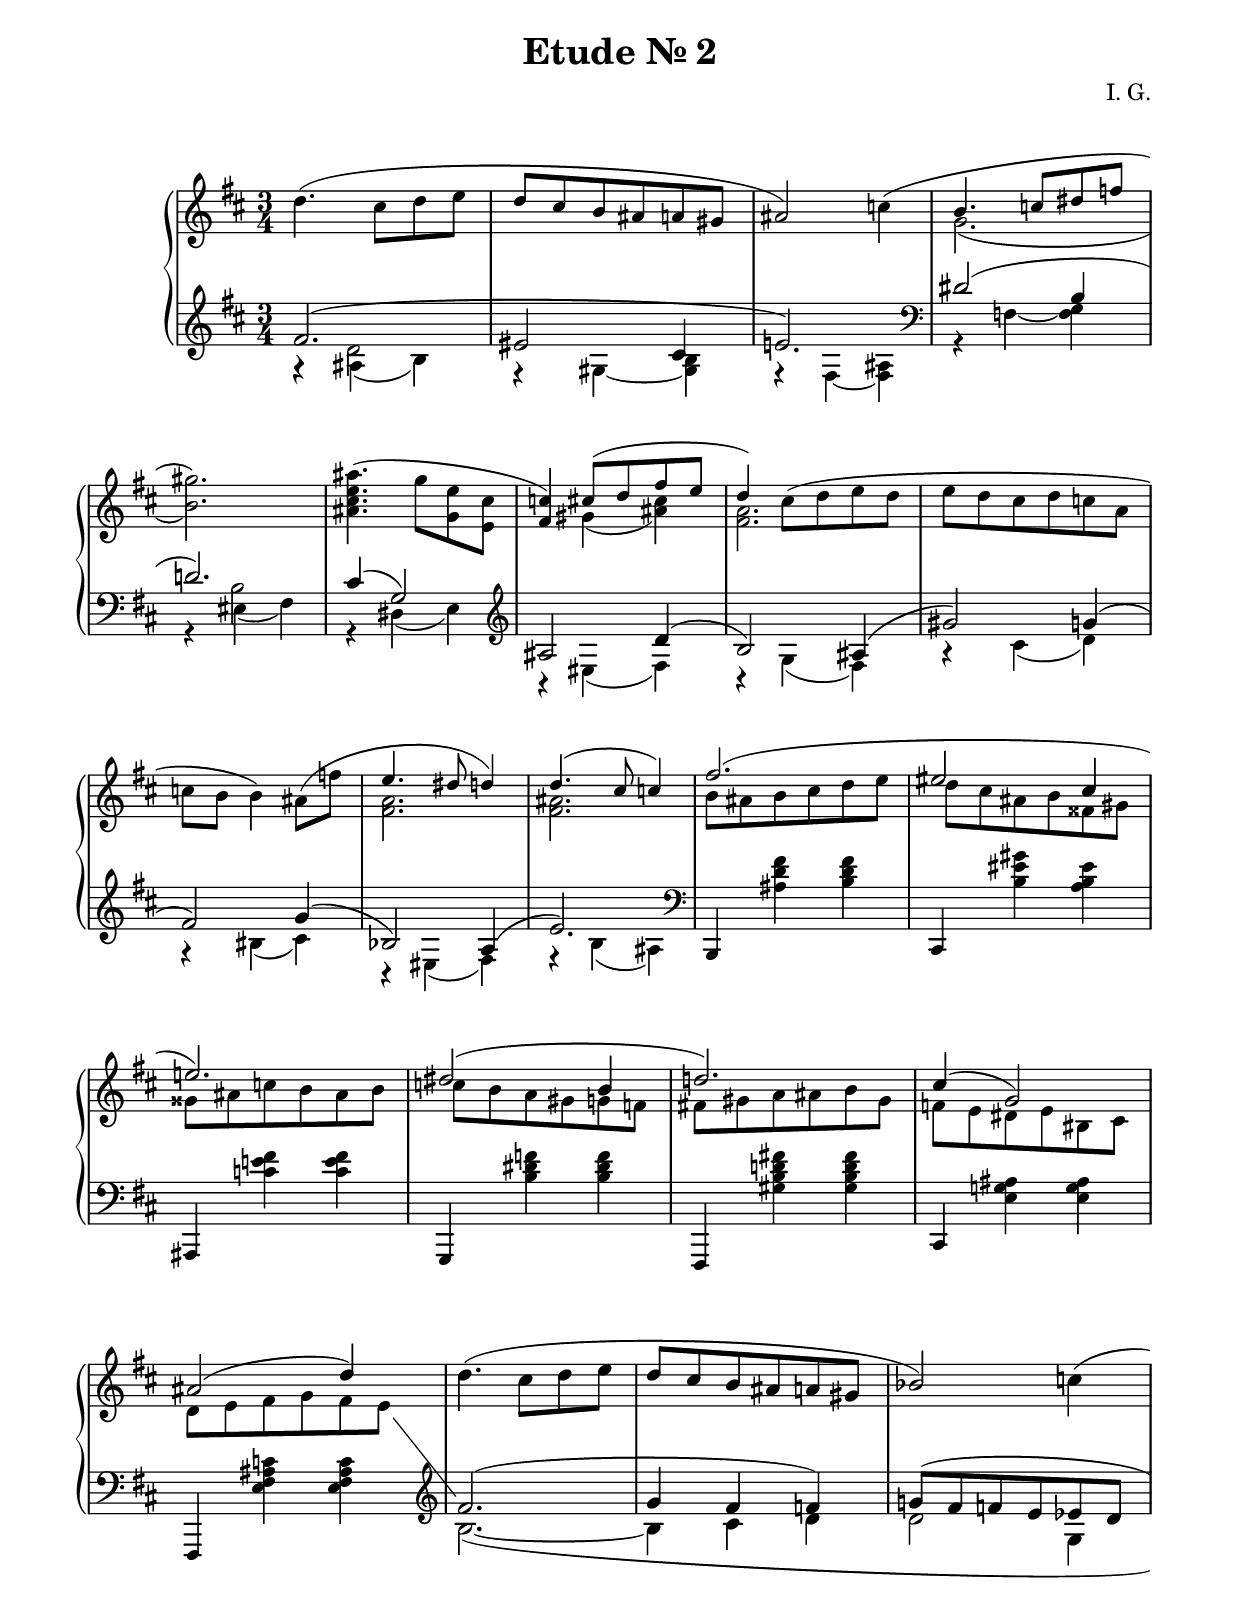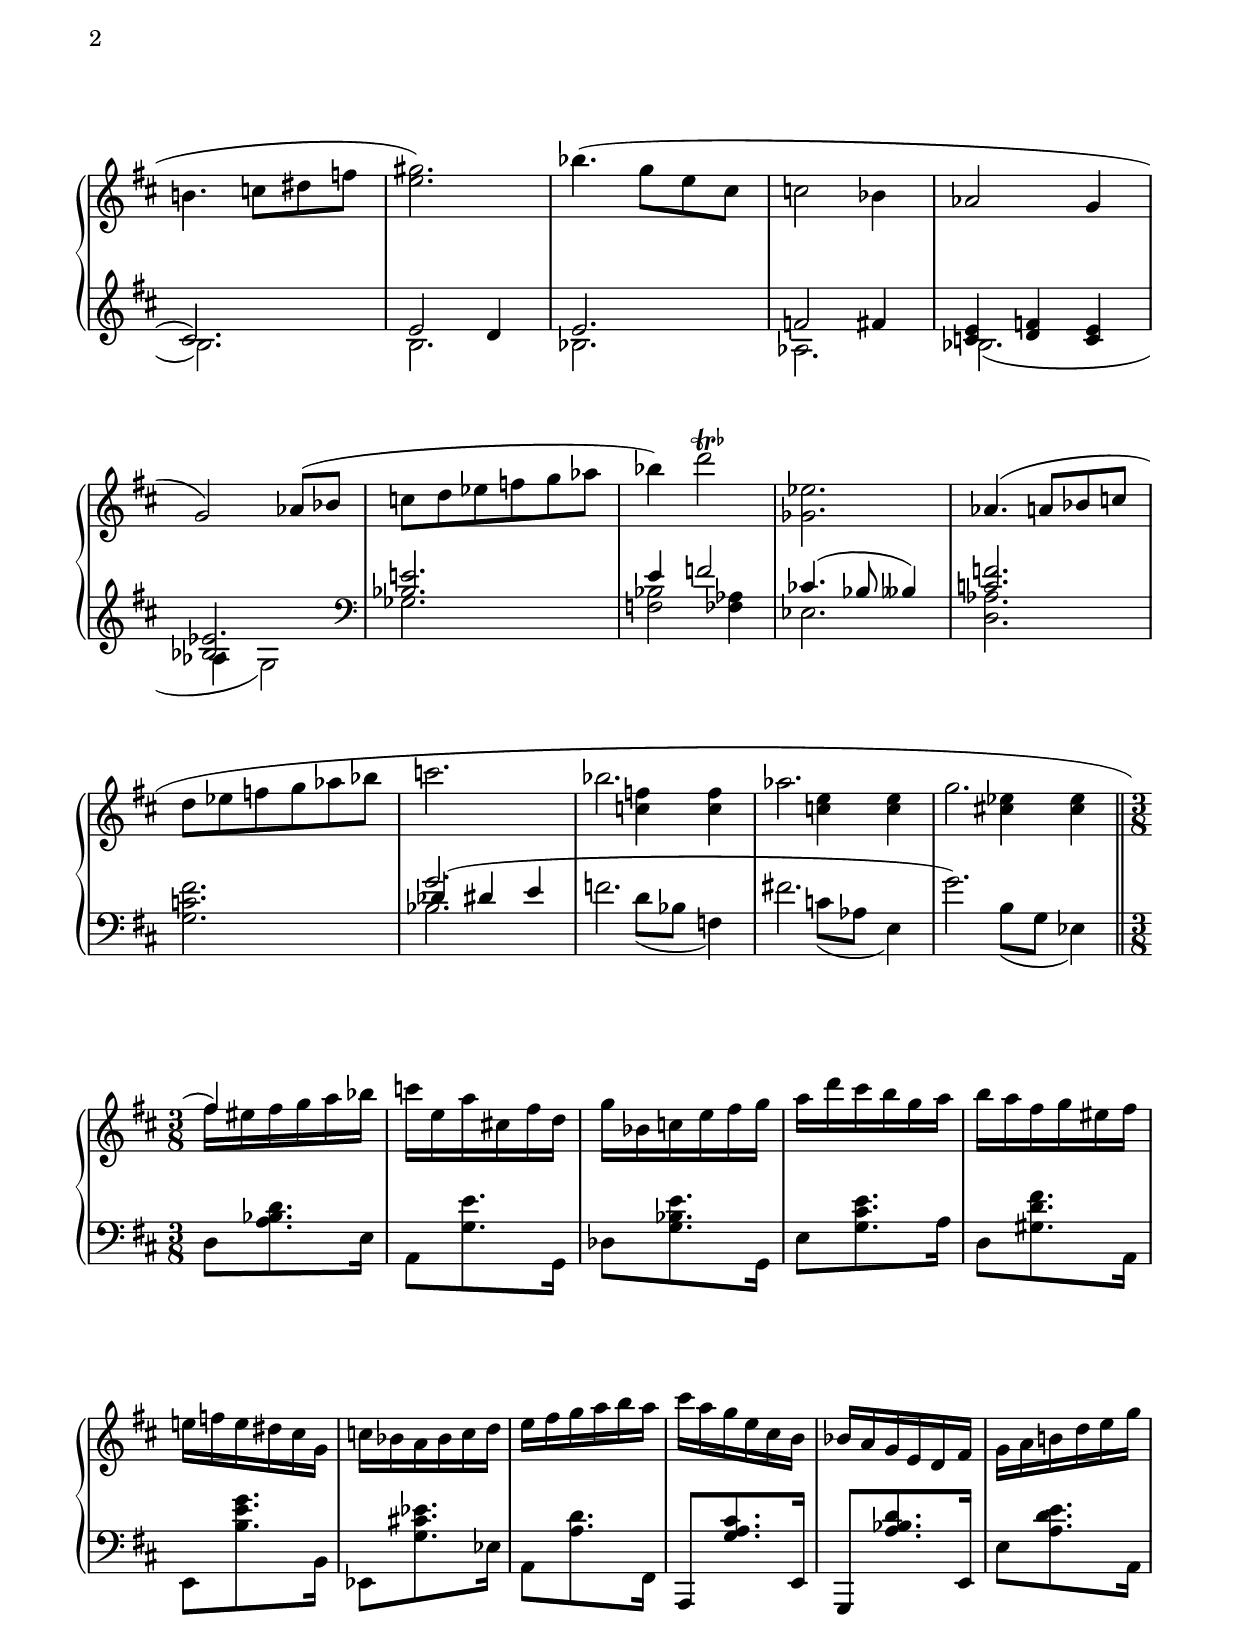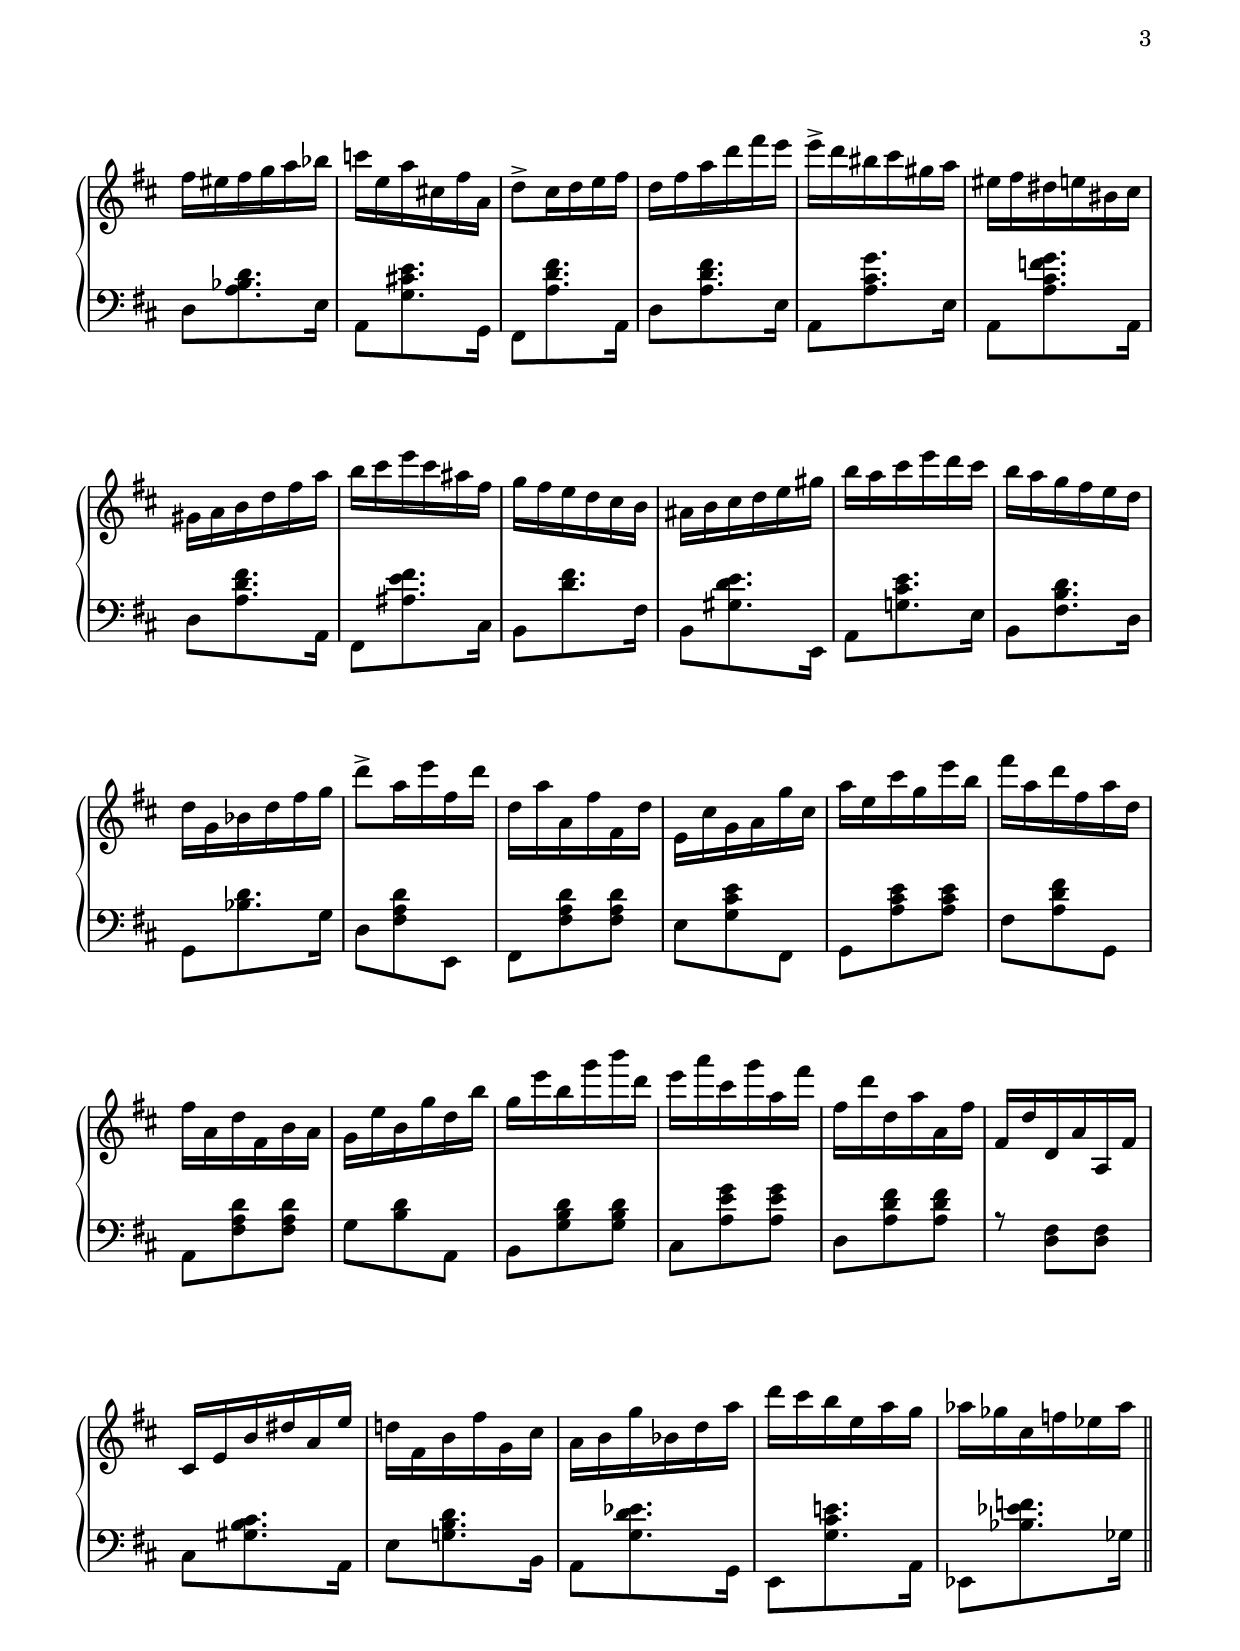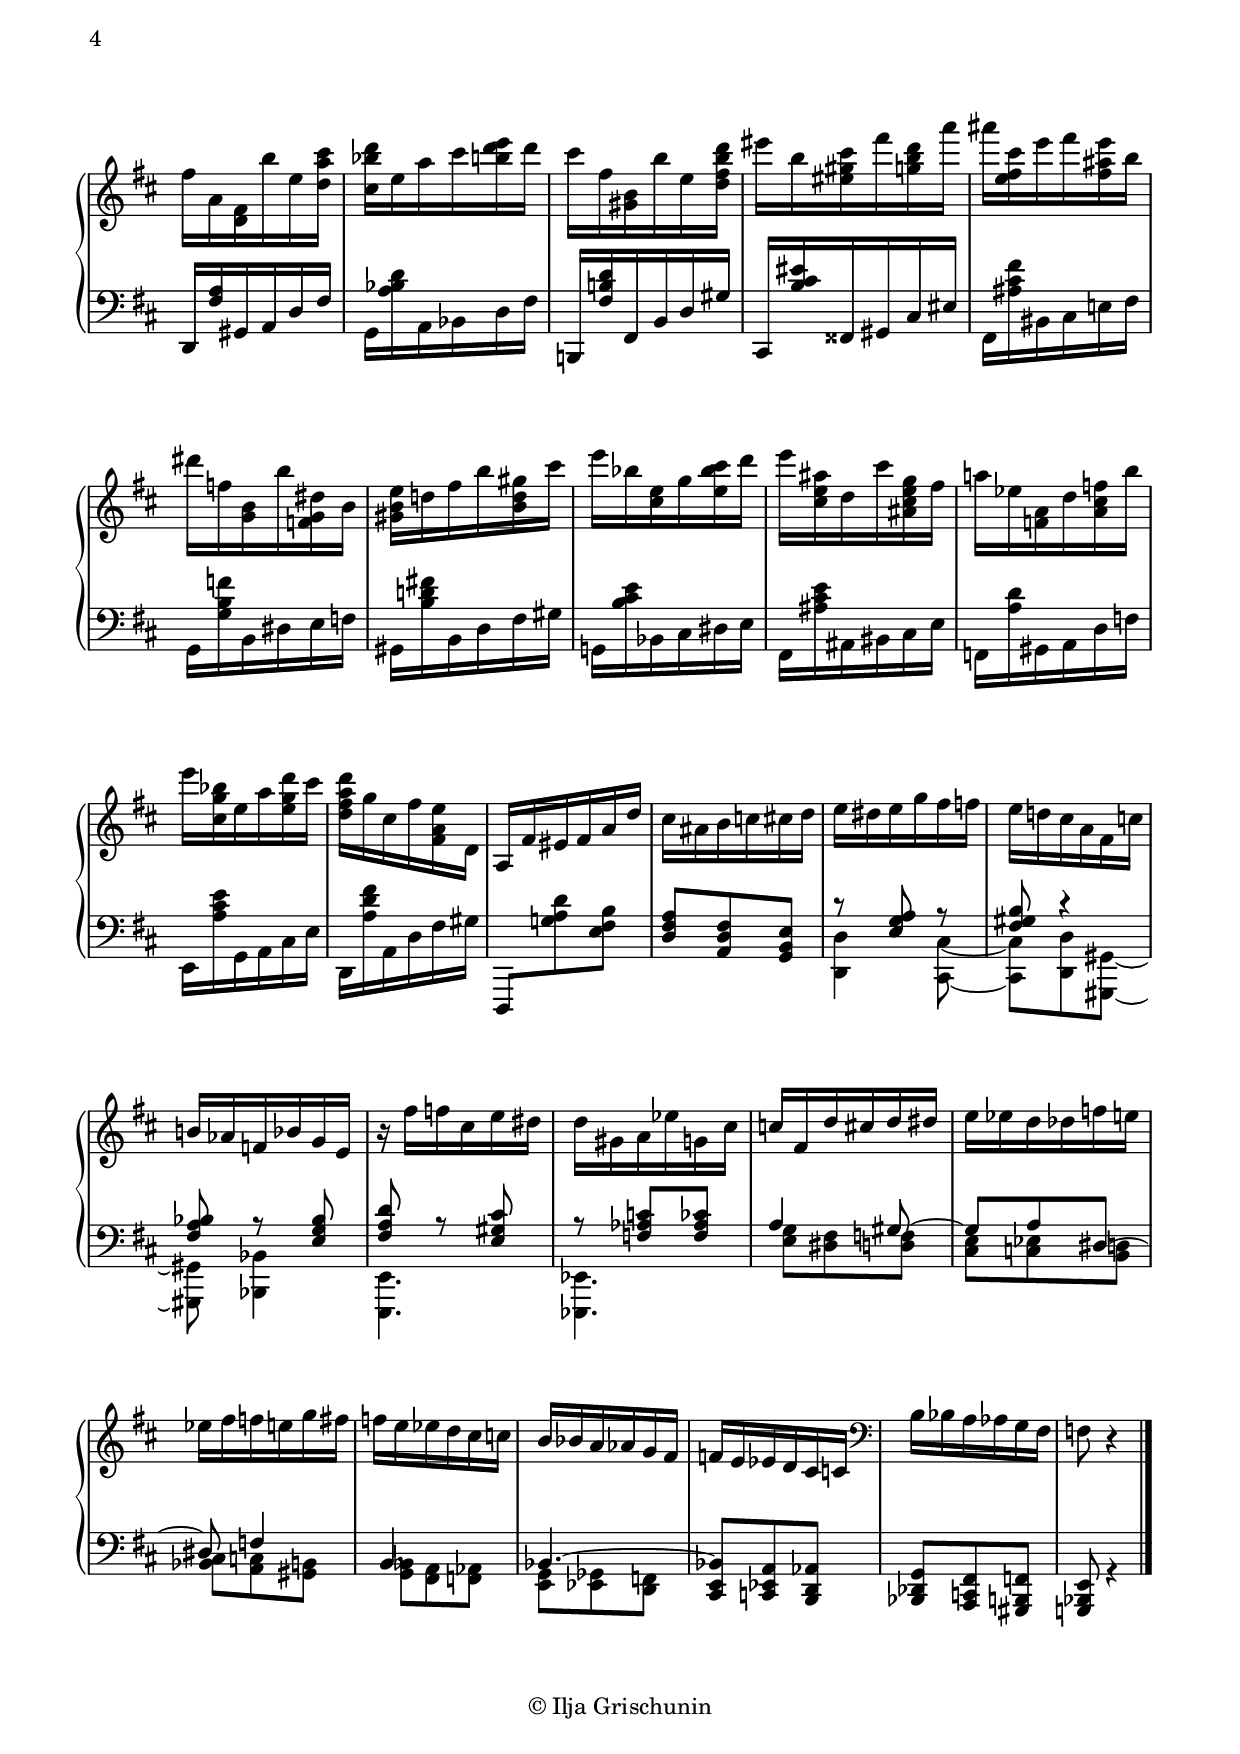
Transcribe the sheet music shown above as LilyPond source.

\version "2.18.0"

\language "deutsch"

\header {
  title = "Etude № 2"
  meter = ""
  composer = "I. G."
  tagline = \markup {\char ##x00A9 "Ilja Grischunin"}
}

\paper {
  #(set-paper-size "a4")
  top-system-spacing #'basic-distance = #25
  top-markup-spacing #'basic-distance = #15
  markup-system-spacing #'basic-distance = #30
  system-system-spacing #'basic-distance = #25
  last-bottom-spacing #'basic-distance = #25
  left-margin = 15
  right-margin = 15
  %two-sided = ##t
  %inner-margin = 25
  %outer-margin = 15
}

\layout {
  \context {
    \Score
    \override StaffGrouper.staff-staff-spacing.basic-distance = #13
    \remove "Bar_number_engraver"
  }
}

globalTwo = {
  \key d \major
  \time 3/4
}
%%%%%%%%%%% RH %%%%%%%%%%%%
rechtsTwo = \relative {
  \clef treble
  \small
  \once\override Slur.positions = #'(1 . 1)
  d''4.( cis8 d e d cis h ais a gis ais2)
  <<
    {
      \small \stemDown c4( \stemUp h4. c8 dis f \stemDown <h, gis'>2.)
    }
    \\
    {
      \small s4 g2.( \hideNotes h)
    }
  >>
  <ais cis e ais>4.( g'8 <g, e'><e cis'><fis c'!>4)
  <<
    {
      \small
      cis'8( d fis e d4)
      \shape #'(
                 ((0 . 0) (0 . 0.5) (0 . 1) (0 . 1.8))
                 ((0 . 1) (0 . 0.5) (0 . 0) (0 . 0))
                 ) Slur
      \stemDown cis8( d e d e d cis d c a c! h h4) ais8( f'
      \stemUp e4. dis8 d4) d4.( cis8 c4)
    }
    \\
    {
      \small
      gis4( <ais cis>) <fis a>2. s2.*2 <fis a>2.<fis ais>2.
    }
  >>
  <<
    {
      \shape #'(
                 ((0 . -1) (0 . 0) (0 . 0) (0 . 0))
                 ((0 . 1) (0 . 0.5) (0 . 0) (0 . -0.5))
                 ) Slur
      \normalsize
      fis'2.( eis2 cis4 e!2.) dis2( h4 d!2.) cis4( g2) ais2( d4)
      \stemDown
      d4.( cis8 d e
      \stemUp
      d cis h ais a gis b2)
      \shape #'(
                 ((0 . 0) (0 . 0.5) (0 . 1) (0 . 1.8))
                 ((0 . 2) (0 . 1.5) (0 . 1) (0 . 0))
                 ) Slur
      \stemDown
      c4( h!4. c8 dis f <e gis>2.)
    }
    \\
    {
      \small
      h8 ais h cis d e d cis ais h fisis gis gisis ais c h ais h c h a gis g f fis! gis a ais h gis
      f e dis e his cis d e fis g fis \showStaffSwitch e
      \change Staff = LH
      \stemUp
      \normalsize
      fis2.^( g4 fis f) g!8^( fis f e es d cis2.) e2 d4
    }
  >>
  \shape #'(
                 ((0 . 0) (0 . 0) (0 . 0) (0 . 0))
                 ((0 . 2.2) (0.5 . 1.5) (0 . 1) (0 . 0.5))
                 ) Slur
  \normalsize
  b''4.( g8 e cis c2 b4 as2 g4 g2) as8( b c d es f g as b4)
  \once \override Script.script-priority = #100
  \once \override TextScript.extra-offset = #'(2 . -2)
  d2\trill^\markup { \teeny \flat } <ges,, es'>2.
  <<
    {
      as4.( a8 b c
      \stemDown
      d es f g as b c2. b as g\break
      \bar "||"
      \time 3/8
      \stemUp
      fis4) s8 s4.*14
    }
    \\
    {
      s2.*3 s4 <c f> q s <c e> q s <cis! es> q
      fis16 eis fis g a b c e, a cis,! fis d g b, c e fis g a d cis h g a h a fis g eis fis
      e! f e dis cis g c b a b c d e fis g a h a cis a g e cis h
      \stemUp
      b a g e d fis
      \stemDown
      g a h! d e g fis eis fis g a b c e, a cis,! fis a, d8^>
      cis16 d e fis d fis a d fis e
    }
  >>
  \normalsize
  e16-> d his cis gis a eis fis dis e his cis gis a h d fis a h cis e cis ais fis g fis e d cis h
  ais h cis d e gis h a cis e d cis h a g fis e d d g, b d fis g d'8->
  a16 e' fis, d' d, a' a, fis' fis, d' e, cis' g a g' cis, a' e cis' g e' h fis' a, d fis, a d, fis a, d fis, h a
  g e' h g' d h' g e' h g' h d, e a cis, g' a, fis' fis, d' d, a' a, fis' fis, d' d, a' a, fis'
  cis e h' dis a e' d! fis, h fis' g, cis a h g' b, d a' d cis h e, a g as ges cis, f es as\break
  \bar "||"
  %\once \override Slur.positions = #'(0 . -2)
  fis a, <d, fis> h'' e, <d a' cis> <cis b' d> e a cis <d h e> d cis fis, <gis, h> h' e, <d fis h d>
  eis' h <eis, gis cis> fis' <g, h d> a' ais <e, fis cis'> e' fis <fis, ais e'> h dis f, <g, h> h' <f, g dis'> h
  <gis h e> d'! fis h <h, d gis> cis' e b <cis, e> g' <e b' cis> d' e <cis, e ais> d cis' <ais, cis e g> fis'
  a! es <f, a> d' <a cis f> h' e <cis, g' b> e a <e g d'> cis' <d, fis a d> g cis, fis <fis, a e'> d
  a fis' eis fis a d cis ais h c cis d e dis e g fis f e d! cis a fis c' h! as f b g e
  r fis' f cis e dis d gis, a es' g, cis c fis, d' cis d dis e es d des f e es fis f e g fis
  f e es d cis c h b a as g fis f e es d cis c \clef bass h b a as g fis f8 r4\bar "|."
}
%%%%%%%% DYNAMIC %%%%%%%%%%
dynamicTwo = {
  \override Hairpin.to-barline = ##f
}
%%%%%%%%%%% LH %%%%%%%%%%%%
linksTwo = \relative {
  \clef treble
  <<
    {
      fis'2.^( \stemUp \normalsize eis2 cis4 e!2.)
      \clef bass
      dis2^( h4 d!2.)\stemUp \normalsize cis4^( g2)
      \clef treble
      ais d4^( h2) ais4^( gis'2) g4^( fis2) g4^( b,2) a4^( e'2.)
    }
    \\
    {
      r4
      <<
        \voiceTwo
        {
          \small d2
        }
        \\
        {
          \once \override NoteColumn.force-hshift = #0.2
          \small ais4( h)
        }
      >>
      \stemDown
      \small
      r4 gis_~ <gis h> r fis_~ <fis ais> r f_~ <f g>
      r4
      <<
        \voiceTwo
        {
          \small h2
        }
        \\
        {
          \once \override NoteColumn.force-hshift = #0.2
          \small eis,4( fis)
        }
      >>
      \small
      r4 dis( e) r eis( fis) r g( fis) r cis'( d) r his( cis) r eis,( fis) r h( ais)
    }
  >>
  \clef bass
  \stemNeutral
  \small
  h,,4 <ais'' d fis><h d fis> cis,, <h'' eis gis><a h eis> ais,, <c'' e! fis> <c e fis>
  g,, <h'' dis f> q fis,, <gis'' h d! fis!><gis h d fis> cis,, <e' g! ais><e g ais>
  fis,, <e'' fis ais c> q
  \clef treble
  \stemDown
  \once \override Slur.positions = #'(-2 . -2)
  \normalsize
  h'2.~( h4 cis d d2 g,4 h2.) h
  <<
    {
      e2. f2 fis4 <c e><d f><c e><b es>2.
      \clef bass
      <b e!> e4 f2 ces4.( b8 heses4) <c f>2.
    }
    \\
    {
      b2. as b(
      \once \override NoteColumn.force-hshift = #1.3
      as4 g2) ges2. <f b>2 <fes as>4 es2. <d as'>
    }
  >>
  \stemNeutral
  <g c fis>2.
  <<
    {
      \once \override NoteColumn.force-hshift = #0.4
      \normalsize
      des'4( dis e
      \stemDown
      f2. fis! g)
    }
    \\
    {
      b,2. s4 d8( b f4) s c'8( as e4) s h'8( g es4)
    }
    \\
    {
      \voiceOne
      g'2.
    }
  >>
  \stemNeutral
  \normalsize
  d,8 <a' b d>8. e16 a,8 <g' e'>8. g,16 des'8 <g b e>8. g,16 e'8 <g cis e>8. a16 d,8 <gis d' fis>8. a,16
  e8 <h'' e g>8. h,16 es,8 <g' cis! es>8. <es>16 a,8 <a' d>8. fis,16 a,8 <g'' a cis>8. e,16 g,8 <a'' b d>8. e,16
  e'8 <a d e>8. a,16 d8 <a' b d>8.  e16 a,8 <g' cis! e>8. g,16 fis8 <a' d fis>8. a,16 d8 <a' d fis>8. e16
  a,8 <a' cis g'>8. e16 a,8 <a' cis f g>8. a,16 d8 <a' d fis>8. a,16 fis8 <ais' e' fis>8. cis,16
  h8 <d' fis>8. fis,16 h,8 <gis' d' e>8. e,16 a8 <g'! cis e>8. e16 h8 <fis' h d>8. d16 g,8 <b' d>8. g16
  d8 <fis a d> e, fis <fis' a d> q e <g cis e> fis, g <a' cis e> q fis <a d fis> g, a <fis' a d> q
  g <h d> a, h <g' h d> q cis, <a' e' g> q d, <a' d fis> q r <d,fis> q cis <gis' h cis>8. a,16 e'8 <g! h d>8. h,16
  a8 <g' d' es>8. g,16 e8 <g' cis e!>8. a,16 es8 <b'' es f>8. ges16
  d, <fis' a> gis, a d fis
  g, <a'b d> a, b d fis
  h,,! <fis'' h! d> fis, h d gis
  cis,, <h'' cis eis> fisis, gis cis eis
  fis, <ais' cis fis> his, cis e! fis
  g, <g' h f'> h, dis e f
  gis, <h' d! fis!> h, d fis gis
  g,! <h' cis e> b, cis dis e
  fis, <ais' cis e> ais, his cis e
  f, <a' d> gis, a d f
  e, <a' cis e> g, a cis e
  d, <a'' d fis> a, d fis gis
  d,,8 <g''! a d><e fis h><d fis a><a d fis><g h e>
  <<
    {
      r <e' g a> r <fis gis h> r4 <fis a b>8 r <e g b><fis a d> r <e gis cis> r <f as c><f as ces>
      a4 gis8~ gis a
      \once \override Accidental #'extra-offset = #'(1 . 0)
      dis,~ dis! f4 h,4. b~ \hideNotes b
    }
    \\
    {
      <d, d'>4<cis cis'>8~ q <d d'><gis, gis'>~ q <b b'>4<e, e'>4.<es es'>
      <e'' g>8<dis fis><d f><cis e><c es>
      \once \override NoteColumn.force-hshift = #1.7
      \once \override Accidental #'extra-offset = #'(2.5 . 0)
      <h d!><b cis><a c><gis h>
      \once \override NoteColumn.force-hshift = #2
      \once \override Accidental #'extra-offset = #'(2.6 . 0)
      <g b><fis a><f as><e g><es ges><d f>
      \stemUp
      <cis e b'><c es a><h d as'><b des g><a c fis><gis h f'><g! b e>8 r4
    }
  >>
}


%%%%%%%%%%%%%%%%%%%%%%%%%%%%%%%%%%%%%%%%%%%%%%%%%
\score {
  \new PianoStaff <<
    \new Staff = "RH" <<\globalTwo \rechtsTwo>>
    \new Staff = "LH" <<\globalTwo \linksTwo>>
  >>
}